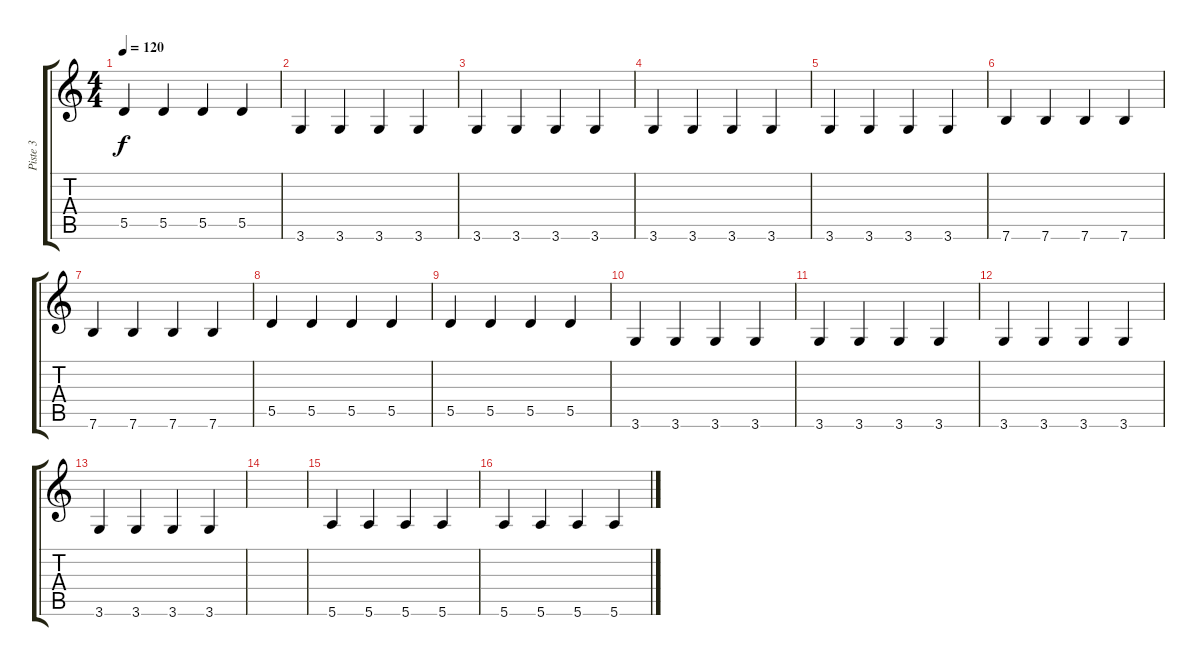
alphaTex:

\track ("Piste 3" "Piste 3") {instrument electricbassfinger}
\staff {score tabs}
\tuning (E4 B3 G3 D3 A2 E2) {hide}
\ts (4 4)
\tempo 120
\clef g2
\ks c
5.5.4{dy f} 5.5.4 5.5.4 5.5.4 |
3.6.4 3.6.4 3.6.4 3.6.4 |
3.6.4 3.6.4 3.6.4 3.6.4 |
3.6.4 3.6.4 3.6.4 3.6.4 |
3.6.4 3.6.4 3.6.4 3.6.4 |
7.6.4 7.6.4 7.6.4 7.6.4 |
7.6.4 7.6.4 7.6.4 7.6.4 |
5.5.4 5.5.4 5.5.4 5.5.4 |
5.5.4 5.5.4 5.5.4 5.5.4 |
3.6.4 3.6.4 3.6.4 3.6.4 |
3.6.4 3.6.4 3.6.4 3.6.4 |
3.6.4 3.6.4 3.6.4 3.6.4 |
3.6.4 3.6.4 3.6.4 3.6.4 |
|
5.6.4 5.6.4 5.6.4 5.6.4 |
5.6.4 5.6.4 5.6.4 5.6.4
